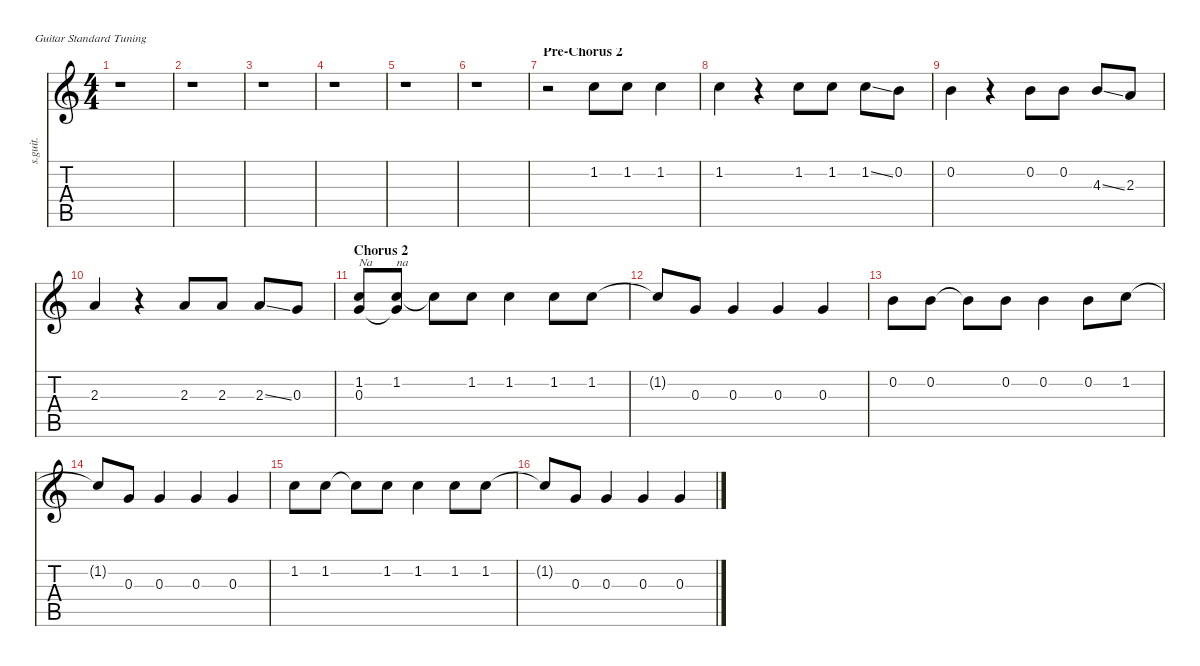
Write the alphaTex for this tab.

\defaultSystemsLayout 4
\hideDynamics
\bracketExtendMode nobrackets
\track ("Mark - Backing Vocals" "s.guit.") {instrument baritonesax}
\staff {score tabs}
\tuning (E4 B3 G3 D3 A2 E2)
\displaytranspose 12
\ts (4 4)
\tempo (149 hide)
\clef g2
\ks c
r.1{dy f} |
r.1 |
r.1 |
r.1 |
r.1 |
r.1 |
\section ("" "Pre-Chorus 2")
r.2 1.2.8{lyrics (0 "") lyrics (1 "") lyrics (2 "") lyrics (3 "") lyrics (4 "")} 1.2.8{lyrics (0 "") lyrics (1 "") lyrics (2 "") lyrics (3 "") lyrics (4 "")} 1.2.4{lyrics (0 "") lyrics (1 "") lyrics (2 "") lyrics (3 "") lyrics (4 "")} |
1.2.4{lyrics (0 "") lyrics (1 "") lyrics (2 "") lyrics (3 "") lyrics (4 "")} r.4 1.2.8{lyrics (0 "") lyrics (1 "") lyrics (2 "") lyrics (3 "") lyrics (4 "")} 1.2.8{lyrics (0 "") lyrics (1 "") lyrics (2 "") lyrics (3 "") lyrics (4 "")} 1.2{ss}.8{lyrics (0 "") lyrics (1 "") lyrics (2 "") lyrics (3 "") lyrics (4 "")} 0.2.8{lyrics (0 "") lyrics (1 "") lyrics (2 "") lyrics (3 "") lyrics (4 "")} |
0.2.4{lyrics (0 "") lyrics (1 "") lyrics (2 "") lyrics (3 "") lyrics (4 "")} r.4 0.2.8{lyrics (0 "") lyrics (1 "") lyrics (2 "") lyrics (3 "") lyrics (4 "")} 0.2.8{lyrics (0 "") lyrics (1 "") lyrics (2 "") lyrics (3 "") lyrics (4 "")} 4.3{ss}.8{lyrics (0 "") lyrics (1 "") lyrics (2 "") lyrics (3 "") lyrics (4 "")} 2.3.8{lyrics (0 "") lyrics (1 "") lyrics (2 "") lyrics (3 "") lyrics (4 "")} |
2.3.4{lyrics (0 "") lyrics (1 "") lyrics (2 "") lyrics (3 "") lyrics (4 "")} r.4 2.3.8{lyrics (0 "") lyrics (1 "") lyrics (2 "") lyrics (3 "") lyrics (4 "")} 2.3.8{lyrics (0 "") lyrics (1 "") lyrics (2 "") lyrics (3 "") lyrics (4 "")} 2.3{ss}.8{lyrics (0 "") lyrics (1 "") lyrics (2 "") lyrics (3 "") lyrics (4 "")} 0.3.8{lyrics (0 "") lyrics (1 "") lyrics (2 "") lyrics (3 "") lyrics (4 "")} |
\section ("" "Chorus 2")
(1.2 0.3).8{txt "Na" lyrics (0 "") lyrics (1 "") lyrics (2 "") lyrics (3 "") lyrics (4 "")} (1.2 0.3{t}).8{txt "na" lyrics (0 "") lyrics (1 "") lyrics (2 "") lyrics (3 "") lyrics (4 "")} 1.2{t}.8{lyrics (0 "") lyrics (1 "") lyrics (2 "") lyrics (3 "") lyrics (4 "")} 1.2.8{lyrics (0 "") lyrics (1 "") lyrics (2 "") lyrics (3 "") lyrics (4 "")} 1.2.4{lyrics (0 "") lyrics (1 "") lyrics (2 "") lyrics (3 "") lyrics (4 "")} 1.2.8{lyrics (0 "") lyrics (1 "") lyrics (2 "") lyrics (3 "") lyrics (4 "")} 1.2.8{lyrics (0 "") lyrics (1 "") lyrics (2 "") lyrics (3 "") lyrics (4 "")} |
1.2{t}.8{lyrics (0 "") lyrics (1 "") lyrics (2 "") lyrics (3 "") lyrics (4 "")} 0.3.8{lyrics (0 "") lyrics (1 "") lyrics (2 "") lyrics (3 "") lyrics (4 "")} 0.3.4{lyrics (0 "") lyrics (1 "") lyrics (2 "") lyrics (3 "") lyrics (4 "")} 0.3.4{lyrics (0 "") lyrics (1 "") lyrics (2 "") lyrics (3 "") lyrics (4 "")} 0.3.4{lyrics (0 "") lyrics (1 "") lyrics (2 "") lyrics (3 "") lyrics (4 "")} |
0.2.8{lyrics (0 "") lyrics (1 "") lyrics (2 "") lyrics (3 "") lyrics (4 "")} 0.2.8{lyrics (0 "") lyrics (1 "") lyrics (2 "") lyrics (3 "") lyrics (4 "")} 0.2{t}.8{lyrics (0 "") lyrics (1 "") lyrics (2 "") lyrics (3 "") lyrics (4 "")} 0.2.8{lyrics (0 "") lyrics (1 "") lyrics (2 "") lyrics (3 "") lyrics (4 "")} 0.2.4{lyrics (0 "") lyrics (1 "") lyrics (2 "") lyrics (3 "") lyrics (4 "")} 0.2.8{lyrics (0 "") lyrics (1 "") lyrics (2 "") lyrics (3 "") lyrics (4 "")} 1.2.8{lyrics (0 "") lyrics (1 "") lyrics (2 "") lyrics (3 "") lyrics (4 "")} |
1.2{t}.8{lyrics (0 "") lyrics (1 "") lyrics (2 "") lyrics (3 "") lyrics (4 "")} 0.3.8{lyrics (0 "") lyrics (1 "") lyrics (2 "") lyrics (3 "") lyrics (4 "")} 0.3.4{lyrics (0 "") lyrics (1 "") lyrics (2 "") lyrics (3 "") lyrics (4 "")} 0.3.4{lyrics (0 "") lyrics (1 "") lyrics (2 "") lyrics (3 "") lyrics (4 "")} 0.3.4{lyrics (0 "") lyrics (1 "") lyrics (2 "") lyrics (3 "") lyrics (4 "")} |
1.2.8{lyrics (0 "") lyrics (1 "") lyrics (2 "") lyrics (3 "") lyrics (4 "")} 1.2.8{lyrics (0 "") lyrics (1 "") lyrics (2 "") lyrics (3 "") lyrics (4 "")} 1.2{t}.8{lyrics (0 "") lyrics (1 "") lyrics (2 "") lyrics (3 "") lyrics (4 "")} 1.2.8{lyrics (0 "") lyrics (1 "") lyrics (2 "") lyrics (3 "") lyrics (4 "")} 1.2.4{lyrics (0 "") lyrics (1 "") lyrics (2 "") lyrics (3 "") lyrics (4 "")} 1.2.8{lyrics (0 "") lyrics (1 "") lyrics (2 "") lyrics (3 "") lyrics (4 "")} 1.2.8{lyrics (0 "") lyrics (1 "") lyrics (2 "") lyrics (3 "") lyrics (4 "")} |
1.2{t}.8{lyrics (0 "") lyrics (1 "") lyrics (2 "") lyrics (3 "") lyrics (4 "")} 0.3.8{lyrics (0 "") lyrics (1 "") lyrics (2 "") lyrics (3 "") lyrics (4 "")} 0.3.4{lyrics (0 "") lyrics (1 "") lyrics (2 "") lyrics (3 "") lyrics (4 "")} 0.3.4{lyrics (0 "") lyrics (1 "") lyrics (2 "") lyrics (3 "") lyrics (4 "")} 0.3.4{lyrics (0 "") lyrics (1 "") lyrics (2 "") lyrics (3 "") lyrics (4 "")}
